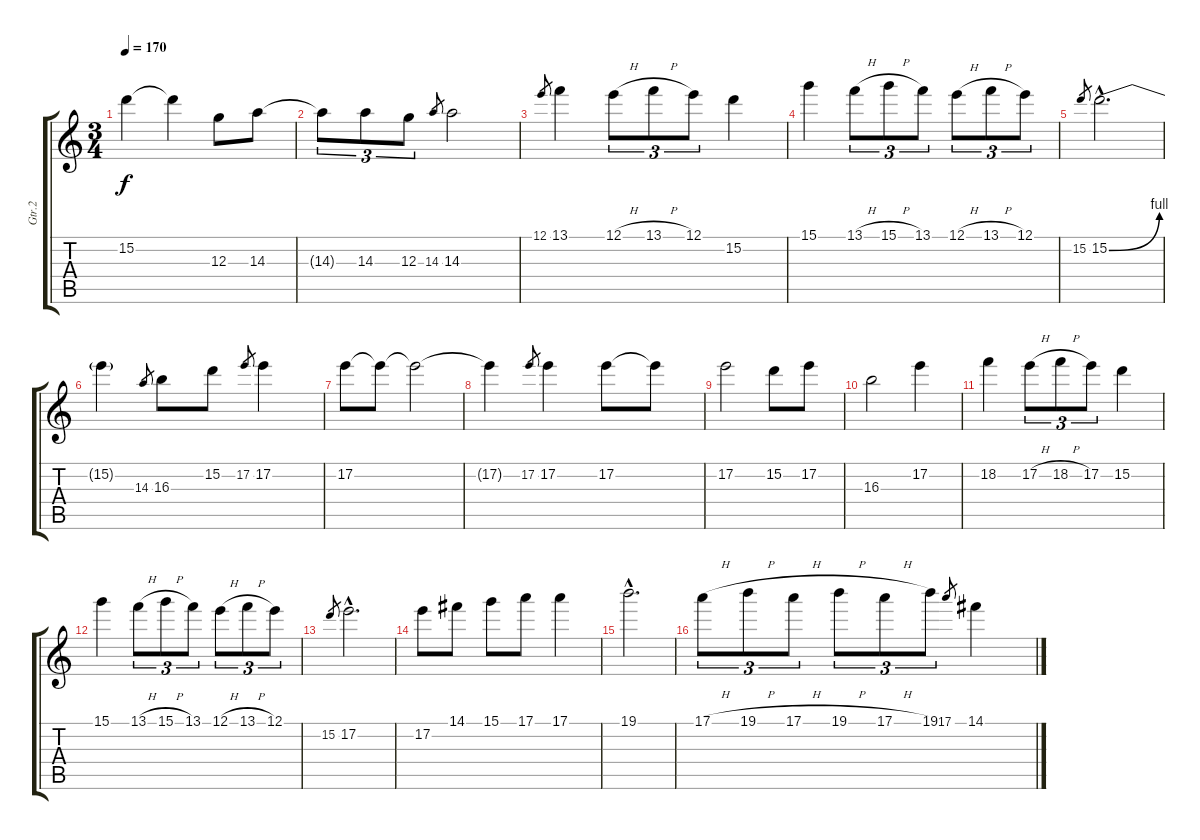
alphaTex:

\track ("Gtr.2" "Gtr.2") {instrument overdrivenguitar}
\staff {score tabs}
\tuning (E4 B3 G3 D3 A2 E2) {hide}
\ts (3 4)
\tempo 170
\clef g2
\ks c
15.2{t}.4{dy f} 15.2{t}.4 12.3.8 14.3.8 |
14.3{t}.8{tu (3 2)} 14.3.8{tu (3 2)} 12.3.8{tu (3 2)} 14.3.8{gr} 14.3.2 |
12.1.8{gr} 13.1.4 12.1{h}.8{tu (3 2)} 13.1{h}.8{tu (3 2)} 12.1.8{tu (3 2)} 15.2.4 |
15.1.4 13.1{h}.8{tu (3 2)} 15.1{h}.8{tu (3 2)} 13.1.8{tu (3 2)} 12.1{h}.8{tu (3 2)} 13.1{h}.8{tu (3 2)} 12.1.8{tu (3 2)} |
15.2.8{gr} 15.2{be (bend 0 0 60 4) hac}.2{d} |
15.2{t}.4 14.3.8{gr} 16.3.8 15.2.8 17.2.8{gr} 17.2.4 |
17.2.8 17.2{t}.8 17.2{t}.2 |
17.2{t}.4 17.2.8{gr} 17.2.4 17.2.8 17.2{t}.8 |
17.2.2 15.2.8 17.2.8 |
16.3.2 17.2.4 |
18.2.4 17.2{h}.8{tu (3 2)} 18.2{h}.8{tu (3 2)} 17.2.8{tu (3 2)} 15.2.4 |
15.1.4 13.1{h}.8{tu (3 2)} 15.1{h}.8{tu (3 2)} 13.1.8{tu (3 2)} 12.1{h}.8{tu (3 2)} 13.1{h}.8{tu (3 2)} 12.1.8{tu (3 2)} |
15.2.8{gr} 17.2{hac}.2{d} |
17.2.8 14.1.8 15.1.8 17.1.8 17.1.4 |
19.1{hac}.2{d} |
17.1{h}.8{tu (3 2)} 19.1{h}.8{tu (3 2)} 17.1{h}.8{tu (3 2)} 19.1{h}.8{tu (3 2)} 17.1{h}.8{tu (3 2)} 19.1.8{tu (3 2)} 17.1.8{gr} 14.1.4
